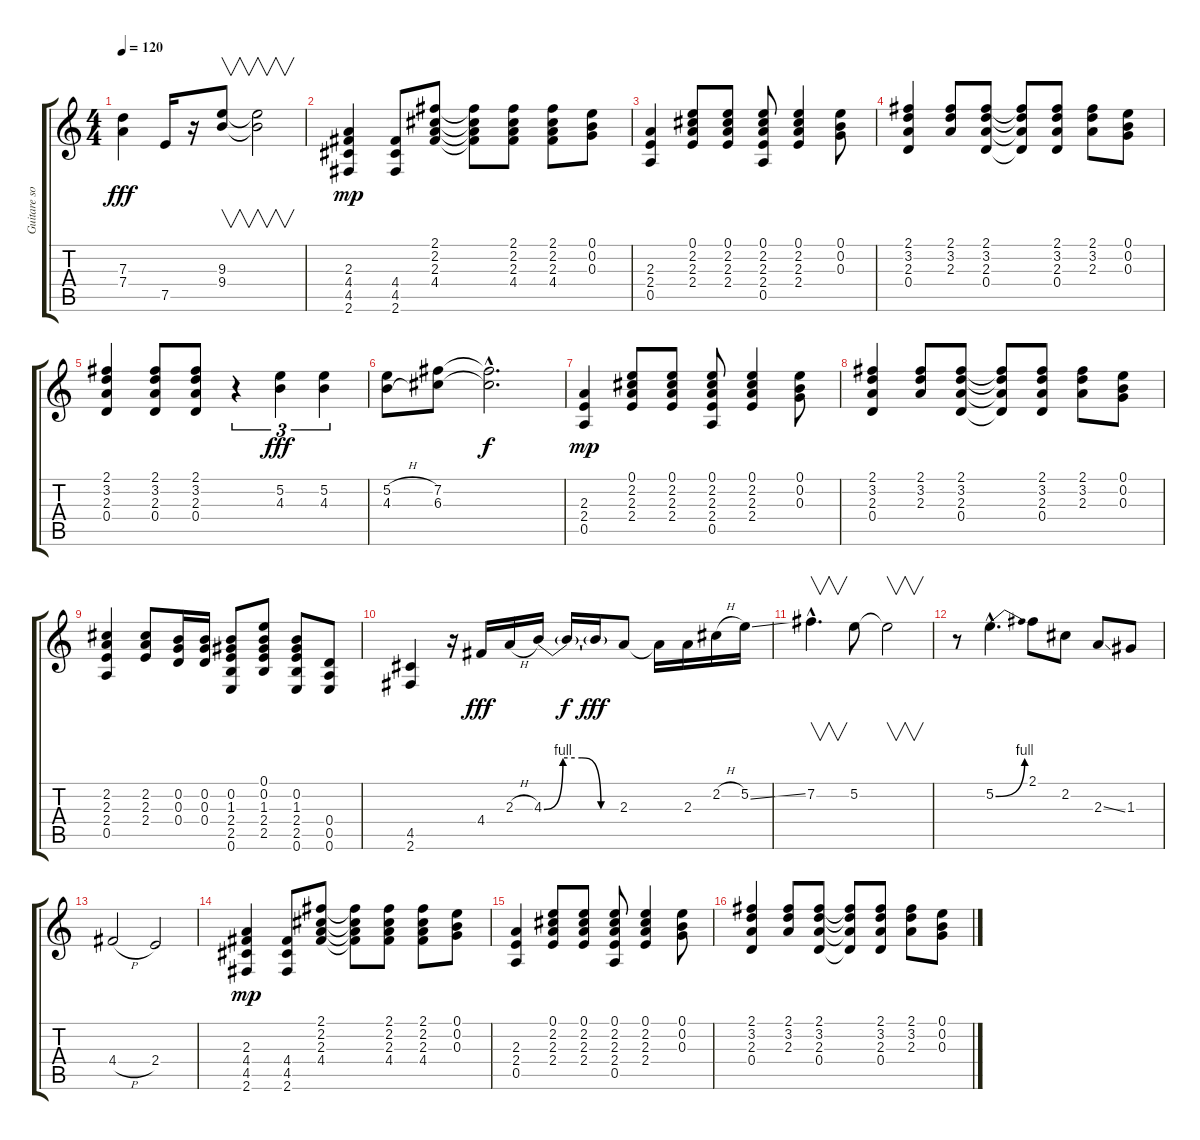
\track ("Guitare solo" "Guitare so") {instrument distortionguitar}
\staff {score tabs}
\tuning (E4 B3 G3 D3 A2 E2) {hide}
\ts (4 4)
\tempo 120
\clef g2
\ks c
(7.3 7.4).4{dy fff} 7.5.16 r.16 (9.3 9.4).8{v} (9.3{t} 9.4{t}).2{v} |
(2.3 4.4 4.5 2.6).4{dy mp} (4.4 4.5 2.6).8 (2.1 2.2 2.3 4.4).8 (2.1{t} 2.2{t} 2.3{t} 4.4{t}).8 (2.1 2.2 2.3 4.4).8 (2.1 2.2 2.3 4.4).8 (0.1 0.2 0.3).8 |
(2.3 2.4 0.5).4 (0.1 2.2 2.3 2.4).8 (0.1 2.2 2.3 2.4).8 (0.1 2.2 2.3 2.4 0.5).8 (0.1 2.2 2.3 2.4).4 (0.1 0.2 0.3).8 |
(2.1 3.2 2.3 0.4).4 (2.1 3.2 2.3).8 (2.1 3.2 2.3 0.4).8 (2.1{t} 3.2{t} 2.3{t} 0.4{t}).8 (2.1 3.2 2.3 0.4).8 (2.1 3.2 2.3).8 (0.1 0.2 0.3).8 |
(2.1 3.2 2.3 0.4).4 (2.1 3.2 2.3 0.4).8 (2.1 3.2 2.3 0.4).8 r.4{tu (3 2)} (5.2 4.3).4{tu (3 2) dy fff} (5.2 4.3).4{tu (3 2)} |
(5.2{h} 4.3{h}).8 (7.2 6.3).8 (7.2{hac t} 6.3{hac t}).2{d dy f} |
(2.3 2.4 0.5).4{dy mp} (0.1 2.2 2.3 2.4).8 (0.1 2.2 2.3 2.4).8 (0.1 2.2 2.3 2.4 0.5).8 (0.1 2.2 2.3 2.4).4 (0.1 0.2 0.3).8 |
(2.1 3.2 2.3 0.4).4 (2.1 3.2 2.3).8 (2.1 3.2 2.3 0.4).8 (2.1{t} 3.2{t} 2.3{t} 0.4{t}).8 (2.1 3.2 2.3 0.4).8 (2.1 3.2 2.3).8 (0.1 0.2 0.3).8 |
(2.2 2.3 2.4 0.5).4 (2.2 2.3 2.4).8 (0.2 0.3 0.4).16 (0.2 0.3 0.4).16 (0.2 1.3 2.4 2.5 0.6).8 (0.1 0.2 1.3 2.4 2.5).8 (0.2 1.3 2.4 2.5 0.6).8 (0.4 0.5 0.6).8 |
(4.5 2.6).4 r.16 4.4.16{dy fff} 2.3{h}.16 4.3{be (custom 0 0 15 4 30 4 45 0 60 0)}.16 4.3{t}.16{dy f} 4.3{t}.16{dy fff} 2.3.8 2.3{t}.16 2.3.16 2.2{h}.16 5.2{ss}.16 |
7.2{hac}.4{v d} 5.2.8 5.2{t}.2{v} |
r.8 5.2{be (bend 0 0 60 4) hac}.4{d} 2.1.8 2.2.8 2.3{ss}.8 1.3.8 |
4.4{h}.2 2.4.2 |
(2.3 4.4 4.5 2.6).4{dy mp} (4.4 4.5 2.6).8 (2.1 2.2 2.3 4.4).8 (2.1{t} 2.2{t} 2.3{t} 4.4{t}).8 (2.1 2.2 2.3 4.4).8 (2.1 2.2 2.3 4.4).8 (0.1 0.2 0.3).8 |
(2.3 2.4 0.5).4 (0.1 2.2 2.3 2.4).8 (0.1 2.2 2.3 2.4).8 (0.1 2.2 2.3 2.4 0.5).8 (0.1 2.2 2.3 2.4).4 (0.1 0.2 0.3).8 |
(2.1 3.2 2.3 0.4).4 (2.1 3.2 2.3).8 (2.1 3.2 2.3 0.4).8 (2.1{t} 3.2{t} 2.3{t} 0.4{t}).8 (2.1 3.2 2.3 0.4).8 (2.1 3.2 2.3).8 (0.1 0.2 0.3).8
